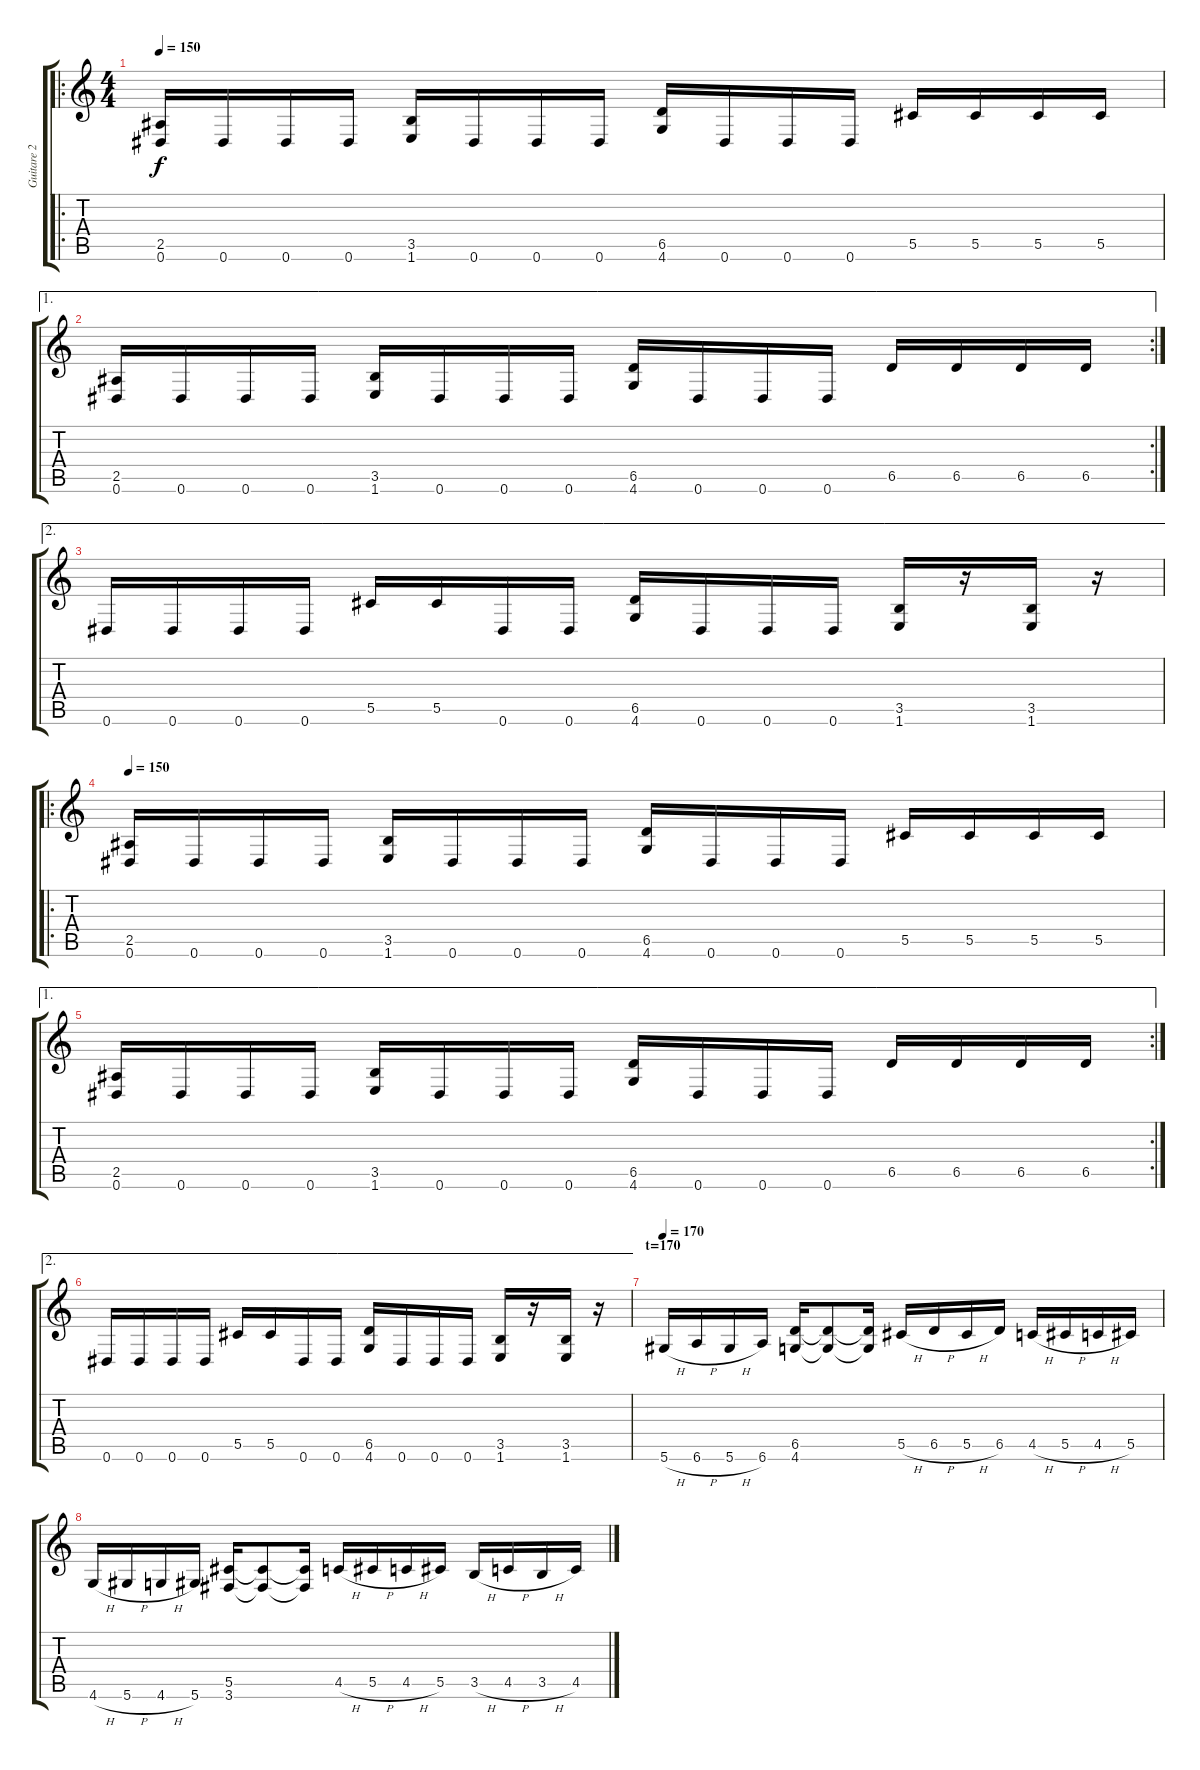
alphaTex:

\track ("Guitare 2" "Guitare 2") {instrument distortionguitar}
\staff {score tabs}
\tuning (Eb4 Bb3 Gb3 Db3 Ab2 Eb2) {hide}
\ro
\ts (4 4)
\tempo 150
\clef g2
\ks c
(2.5 0.6).16{dy f} 0.6.16 0.6.16 0.6.16 (3.5 1.6).16 0.6.16 0.6.16 0.6.16 (6.5 4.6).16 0.6.16 0.6.16 0.6.16 5.5.16 5.5.16 5.5.16 5.5.16 |
\ae 1
\rc 2
(2.5 0.6).16 0.6.16 0.6.16 0.6.16 (3.5 1.6).16 0.6.16 0.6.16 0.6.16 (6.5 4.6).16 0.6.16 0.6.16 0.6.16 6.5.16 6.5.16 6.5.16 6.5.16 |
\ae 2
0.6.16 0.6.16 0.6.16 0.6.16 5.5.16 5.5.16 0.6.16 0.6.16 (6.5 4.6).16 0.6.16 0.6.16 0.6.16 (3.5 1.6).16 r.16 (3.5 1.6).16 r.16 |
\ro
\tempo 150
(2.5 0.6).16 0.6.16 0.6.16 0.6.16 (3.5 1.6).16 0.6.16 0.6.16 0.6.16 (6.5 4.6).16 0.6.16 0.6.16 0.6.16 5.5.16 5.5.16 5.5.16 5.5.16 |
\ae 1
\rc 2
(2.5 0.6).16 0.6.16 0.6.16 0.6.16 (3.5 1.6).16 0.6.16 0.6.16 0.6.16 (6.5 4.6).16 0.6.16 0.6.16 0.6.16 6.5.16 6.5.16 6.5.16 6.5.16 |
\ae 2
0.6.16 0.6.16 0.6.16 0.6.16 5.5.16 5.5.16 0.6.16 0.6.16 (6.5 4.6).16 0.6.16 0.6.16 0.6.16 (3.5 1.6).16 r.16 (3.5 1.6).16 r.16 |
\section ("" "t=170")
\tempo 170
5.6{h}.16 6.6{h}.16 5.6{h}.16 6.6.16 (6.5 4.6).16 (6.5{t} 4.6{t}).8 (6.5{t} 4.6{t}).16 5.5{h}.16 6.5{h}.16 5.5{h}.16 6.5.16 4.5{h}.16 5.5{h}.16 4.5{h}.16 5.5.16 |
4.6{h}.16 5.6{h}.16 4.6{h}.16 5.6.16 (5.5 3.6).16 (5.5{t} 3.6{t}).8 (5.5{t} 3.6{t}).16 4.5{h}.16 5.5{h}.16 4.5{h}.16 5.5.16 3.5{h}.16 4.5{h}.16 3.5{h}.16 4.5.16
